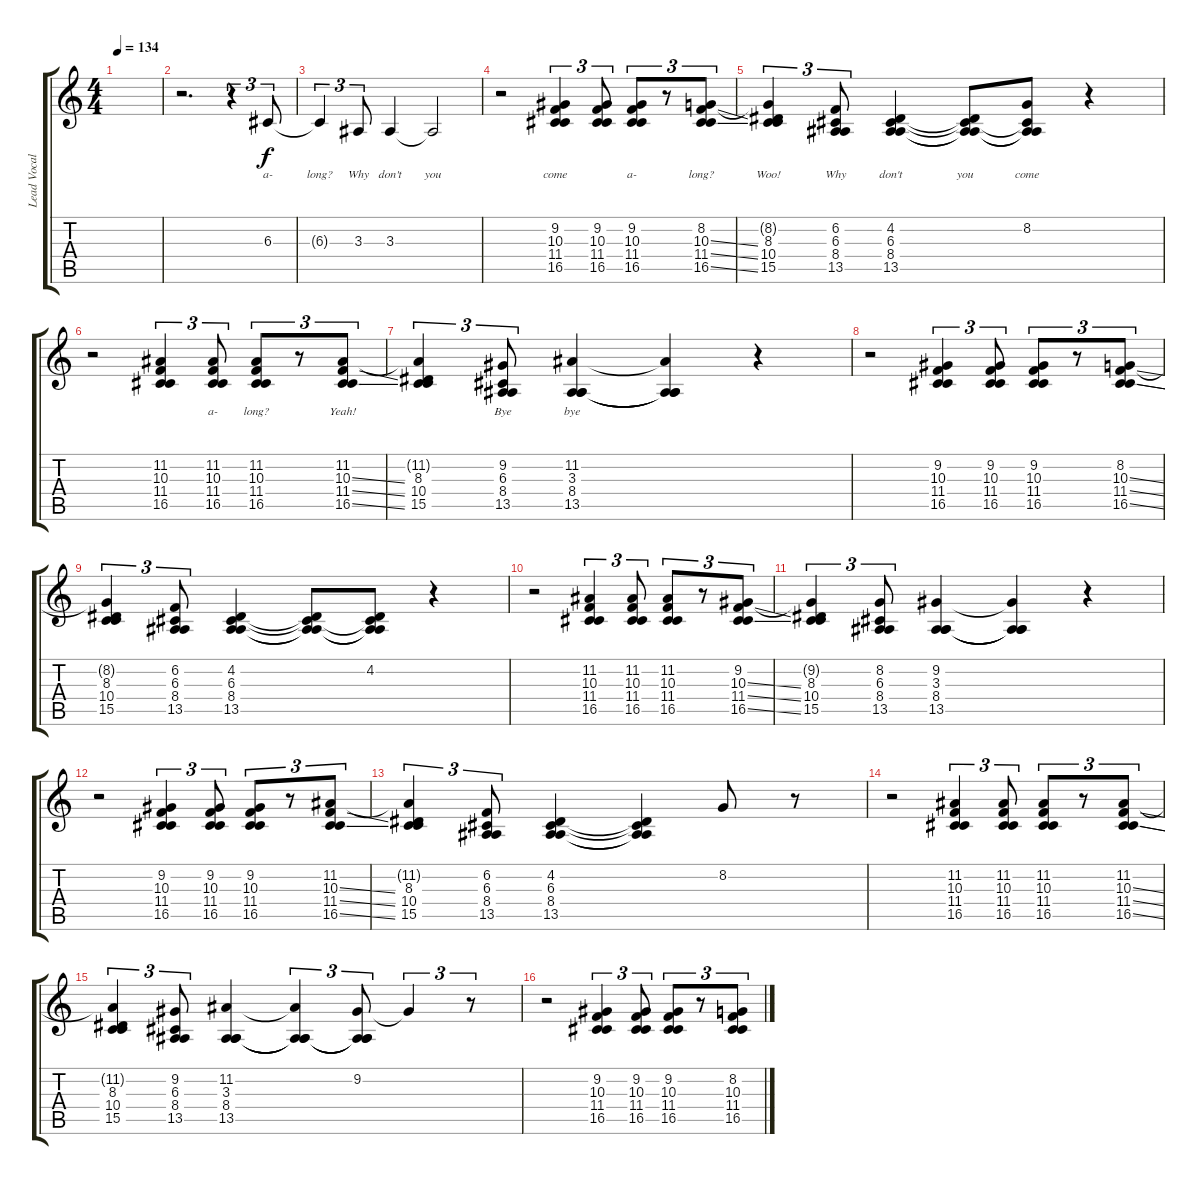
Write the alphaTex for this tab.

\track ("Lead Vocals" "Lead Vocal") {instrument voiceoohs}
\staff {score tabs}
\tuning (E4 B3 G3 D3 A2 E2) {hide}
\ts (4 4)
\tempo 134
\clef g2
\ks c
|
r.2{d} r.4{tu (3 2)} 6.3.8{tu (3 2) lyrics (0 "a-") lyrics (1 "") lyrics (2 "") lyrics (3 "") lyrics (4 "")} |
6.3{t}.4{tu (3 2) lyrics (0 "long?") lyrics (1 "") lyrics (2 "") lyrics (3 "") lyrics (4 "")} 3.3.8{tu (3 2) lyrics (0 "Why") lyrics (1 "") lyrics (2 "") lyrics (3 "") lyrics (4 "")} 3.3.4{lyrics (0 "don't") lyrics (1 "") lyrics (2 "") lyrics (3 "") lyrics (4 "")} 3.3{t}.2{lyrics (0 "you") lyrics (1 "") lyrics (2 "") lyrics (3 "") lyrics (4 "")} |
r.2 (9.2 10.3 11.4 16.5).4{tu (3 2) lyrics (0 "come") lyrics (1 "") lyrics (2 "") lyrics (3 "") lyrics (4 "")} (9.2 10.3 11.4 16.5).8{tu (3 2) lyrics (0 "") lyrics (1 "") lyrics (2 "") lyrics (3 "") lyrics (4 "")} (9.2 10.3 11.4 16.5).8{tu (3 2) lyrics (0 "a-") lyrics (1 "") lyrics (2 "") lyrics (3 "") lyrics (4 "")} r.8{tu (3 2)} (8.2 10.3{ss} 11.4{ss} 16.5{ss}).8{tu (3 2) lyrics (0 "long?") lyrics (1 "") lyrics (2 "") lyrics (3 "") lyrics (4 "")} |
(8.2{t} 8.3 10.4 15.5).4{tu (3 2) lyrics (0 "Woo!") lyrics (1 "") lyrics (2 "") lyrics (3 "") lyrics (4 "")} (6.2 6.3 8.4 13.5).8{tu (3 2) lyrics (0 "Why") lyrics (1 "") lyrics (2 "") lyrics (3 "") lyrics (4 "")} (4.2 6.3 8.4 13.5).4{lyrics (0 "don't") lyrics (1 "") lyrics (2 "") lyrics (3 "") lyrics (4 "")} (4.2{t} 6.3{t} 8.4{t} 13.5{t}).8{lyrics (0 "you") lyrics (1 "") lyrics (2 "") lyrics (3 "") lyrics (4 "")} (8.2 6.3{t} 8.4{t} 13.5{t}).8{lyrics (0 "come") lyrics (1 "") lyrics (2 "") lyrics (3 "") lyrics (4 "")} r.4 |
r.2 (11.2 10.3 11.4 16.5).4{tu (3 2) lyrics (0 "") lyrics (1 "") lyrics (2 "") lyrics (3 "") lyrics (4 "")} (11.2 10.3 11.4 16.5).8{tu (3 2) lyrics (0 "a-") lyrics (1 "") lyrics (2 "") lyrics (3 "") lyrics (4 "")} (11.2 10.3 11.4 16.5).8{tu (3 2) lyrics (0 "long?") lyrics (1 "") lyrics (2 "") lyrics (3 "") lyrics (4 "")} r.8{tu (3 2)} (11.2 10.3{ss} 11.4{ss} 16.5{ss}).8{tu (3 2) lyrics (0 "Yeah!") lyrics (1 "") lyrics (2 "") lyrics (3 "") lyrics (4 "")} |
(11.2{t} 8.3 10.4 15.5).4{tu (3 2) lyrics (0 "") lyrics (1 "") lyrics (2 "") lyrics (3 "") lyrics (4 "")} (9.2 6.3 8.4 13.5).8{tu (3 2) lyrics (0 "Bye") lyrics (1 "") lyrics (2 "") lyrics (3 "") lyrics (4 "")} (11.2 3.3 8.4 13.5).4{lyrics (0 "bye") lyrics (1 "") lyrics (2 "") lyrics (3 "") lyrics (4 "")} (11.2{t} 3.3{t} 8.4{t} 13.5{t}).4 r.4 |
r.2 (9.2 10.3 11.4 16.5).4{tu (3 2)} (9.2 10.3 11.4 16.5).8{tu (3 2)} (9.2 10.3 11.4 16.5).8{tu (3 2)} r.8{tu (3 2)} (8.2 10.3{ss} 11.4{ss} 16.5{ss}).8{tu (3 2)} |
(8.2{t} 8.3 10.4 15.5).4{tu (3 2)} (6.2 6.3 8.4 13.5).8{tu (3 2)} (4.2 6.3 8.4 13.5).4 (4.2{t} 6.3{t} 8.4{t} 13.5{t}).8 (4.2 6.3{t} 8.4{t} 13.5{t}).8 r.4 |
r.2 (11.2 10.3 11.4 16.5).4{tu (3 2)} (11.2 10.3 11.4 16.5).8{tu (3 2)} (11.2 10.3 11.4 16.5).8{tu (3 2)} r.8{tu (3 2)} (9.2 10.3{ss} 11.4{ss} 16.5{ss}).8{tu (3 2)} |
(9.2{t} 8.3 10.4 15.5).4{tu (3 2)} (8.2 6.3 8.4 13.5).8{tu (3 2)} (9.2 3.3 8.4 13.5).4 (9.2{t} 3.3{t} 8.4{t} 13.5{t}).4 r.4 |
r.2 (9.2 10.3 11.4 16.5).4{tu (3 2)} (9.2 10.3 11.4 16.5).8{tu (3 2)} (9.2 10.3 11.4 16.5).8{tu (3 2)} r.8{tu (3 2)} (11.2 10.3{ss} 11.4{ss} 16.5{ss}).8{tu (3 2)} |
(11.2{t} 8.3 10.4 15.5).4{tu (3 2)} (6.2 6.3 8.4 13.5).8{tu (3 2)} (4.2 6.3 8.4 13.5).4 (4.2{t} 6.3{t} 8.4{t} 13.5{t}).4 8.2.8 r.8 |
r.2 (11.2 10.3 11.4 16.5).4{tu (3 2)} (11.2 10.3 11.4 16.5).8{tu (3 2)} (11.2 10.3 11.4 16.5).8{tu (3 2)} r.8{tu (3 2)} (11.2 10.3{ss} 11.4{ss} 16.5{ss}).8{tu (3 2)} |
(11.2{t} 8.3 10.4 15.5).4{tu (3 2)} (9.2 6.3 8.4 13.5).8{tu (3 2)} (11.2 3.3 8.4 13.5).4 (11.2{t} 3.3{t} 8.4{t} 13.5{t}).4{tu (3 2)} (9.2 3.3{t} 8.4{t} 13.5{t}).8{tu (3 2)} 9.2{t}.4{tu (3 2)} r.8{tu (3 2)} |
r.2 (9.2 10.3 11.4 16.5).4{tu (3 2)} (9.2 10.3 11.4 16.5).8{tu (3 2)} (9.2 10.3 11.4 16.5).8{tu (3 2)} r.8{tu (3 2)} (8.2 10.3{ss} 11.4{ss} 16.5{ss}).8{tu (3 2)}
